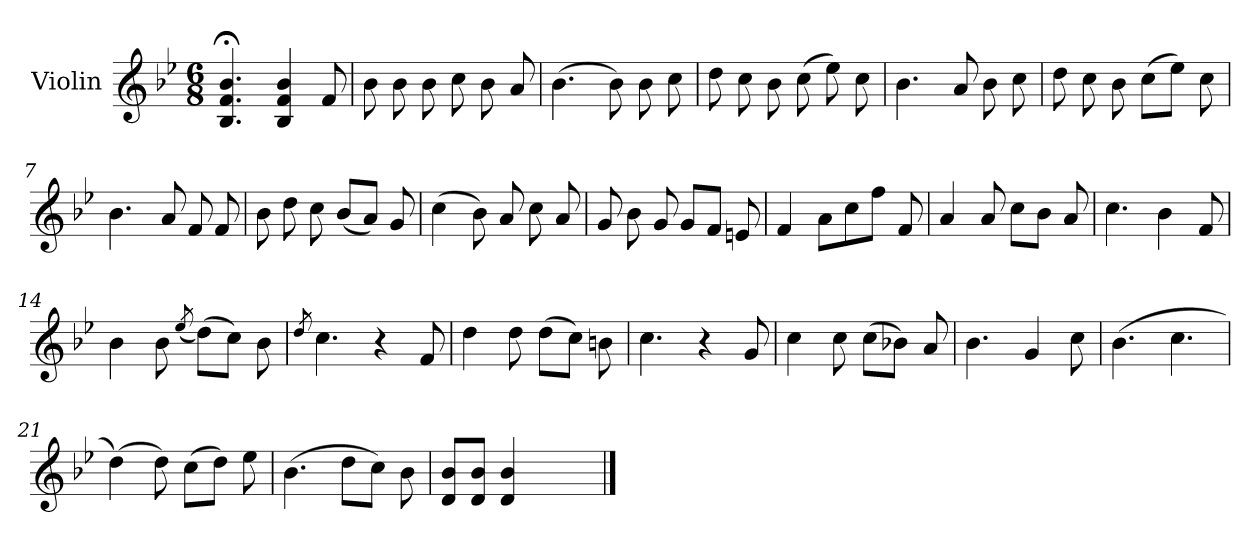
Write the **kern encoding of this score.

**kern
*part1
*staff1
*I"Violin
*I'Vln.
*clefG2
*k[b-e-]
*M6/8
=1
4.B-;</ 4.f;</ 4.b-;</
4B-/ 4f/ 4b-/
8f/
=2
8b-\
8b-\
8b-\
8cc\
8b-\
8a/
=3
(>4.b-\
8b-\)
8b-\
8cc\
=4
8dd\
8cc\
8b-\
(>8cc\
8ee-\)
8cc\
=5
4.b-\
8a/
8b-\
8cc\
=6
8dd\
8cc\
8b-\
(>8cc\L
8ee-\J)
8cc\
!!LO:LB:g=z
=7
4.b-\
8a/
8f/
8f/
=8
8b-\
8dd\
8cc\
(<8b-/L
8a/J)
8g/
=9
(>4cc\
8b-\)
8a/
8cc\
8a/
=10
8g/
8b-\
8g/
8g/L
8f/J
8en/
=11
4f/
8a\L
8cc\
8ff\J
8f/
=12
4a/
8a/
8cc\L
8b-\J
8a/
!!LO:LB:g=z
=13
4.cc\
4b-\
8f/
=14
4b-\
8b-\
(<8qee-/
(>8dd\L)
8cc\J)
8b-\
=15
8qdd/
4.cc\
4r
8f/
=16
4dd\
8dd\
(>8dd\L
8cc\J)
8bn\
=17
4.cc\
4r
8g/
=18
4cc\
8cc\
(>8cc\L
8b-X\J)
8a/
=19
4.b-\
4g/
8cc\
!!LO:LB:g=z
=20
(>4.b-\
4.cc\
=21
(>4dd\)
8dd\)
(>8cc\L
8dd\J)
8ee-\
=22
(>4.b-\
8dd\L
8cc\J)
8b-\
=23
8d/ 8b-/L
8d/ 8b-/J
4d/ 4b-/
8ryy
8ryy
==
*-
